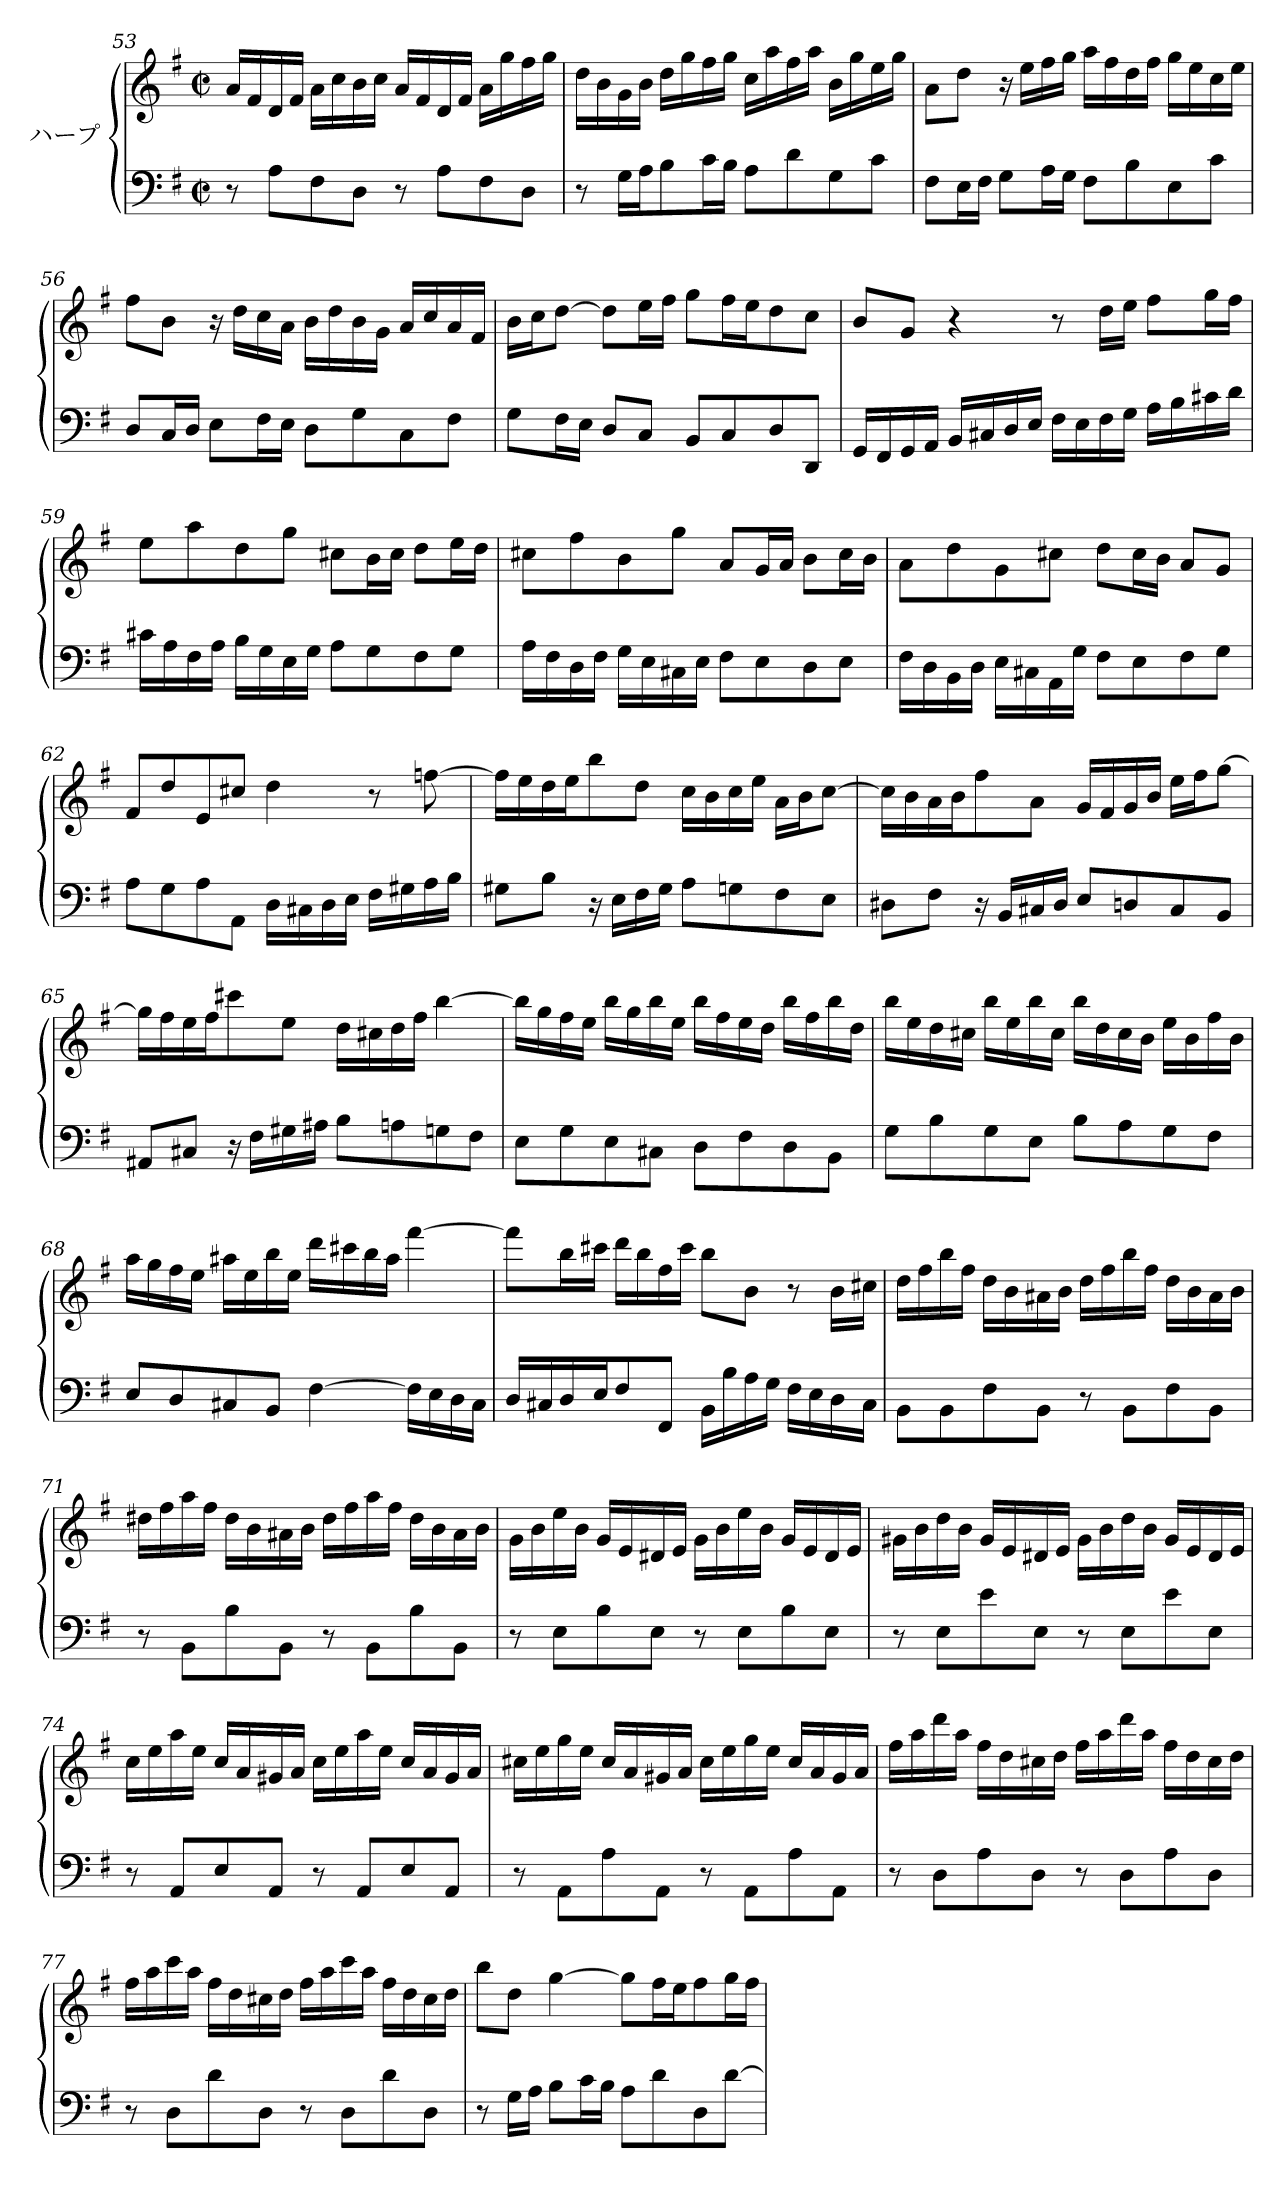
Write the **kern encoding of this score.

**kern	**kern
*part1	*part1
*staff2	*staff1
*I"ハープ	*
*clefF4	*clefG2
*k[f#]	*k[f#]
*M2/2	*M2/2
*met(c|)	*met(c|)
=53	=53
8r	16a/LL
.	16f#/
8A\L	16d/
.	16f#/JJ
8F#\	16a\LL
.	16cc\
8D\J	16b\
.	16cc\JJ
8r	16a/LL
.	16f#/
8A\L	16d/
.	16f#/JJ
8F#\	16a\LL
.	16gg\
8D\J	16ff#\
.	16gg\JJ
!!LO:LB:g=z
=54	=54
8r	16dd\LL
.	16b\
16G\LL	16g\
16A\J	16b\JJ
8B\	16dd\LL
.	16gg\
16c\L	16ff#\
16B\JJ	16gg\JJ
8A\L	16cc\LL
.	16aa\
8d\	16ff#\
.	16aa\JJ
8G\	16b\LL
.	16gg\
8c\J	16ee\
.	16gg\JJ
=55	=55
8F#\L	8a\L
16E\L	8dd\J
16F#\JJ	.
8G\L	16r
.	16ee\LL
16A\L	16ff#\
16G\JJ	16gg\JJ
8F#\L	16aa\LL
.	16ff#\
8B\	16dd\
.	16ff#\JJ
8E\	16gg\LL
.	16ee\
8c\J	16cc\
.	16ee\JJ
=56	=56
8D/L	8ff#\L
16C/L	8b\J
16D/JJ	.
8E\L	16r
.	16dd\LL
16F#\L	16cc\
16E\JJ	16a\JJ
8D\L	16b\LL
.	16dd\
8G\	16b\
.	16g\JJ
8C\	16a/LL
.	16cc/
8F#\J	16a/
.	16f#/JJ
!!LO:LB:g=z
=57	=57
8G\L	16b\LL
.	16cc\J
16F#\L	[8dd\J
16E\JJ	.
8D/L	8dd\L]
8C/J	16ee\L
.	16ff#\JJ
8BB/L	8gg\L
8C/	16ff#\L
.	16ee\J
8D/	8dd\
8DD/J	8cc\J
=58	=58
16GG/LL	8b/L
16FF#/	.
16GG/	8g/J
16AA/JJ	.
16BB/LL	4r
16C#X/	.
16D/	.
16E/JJ	.
16F#\LL	8r
16E\	.
16F#\	16dd\LL
16G\JJ	16ee\JJ
16A\LL	8ff#\L
16B\	.
16c#X\	16gg\L
16d\JJ	16ff#\JJ
=59	=59
16c#X\LL	8ee\L
16A\	.
16F#\	8aa\
16A\JJ	.
16B\LL	8dd\
16G\	.
16E\	8gg\J
16G\JJ	.
8A\L	8cc#X\L
8G\	16b\L
.	16cc#\JJ
8F#\	8dd\L
8G\J	16ee\L
.	16dd\JJ
!!LO:LB:g=z
=60	=60
16A\LL	8cc#X\L
16F#\	.
16D\	8ff#\
16F#\JJ	.
16G\LL	8b\
16E\	.
16C#X\	8gg\J
16E\JJ	.
8F#\L	8a/L
8E\	16g/L
.	16a/JJ
8D\	8b\L
8E\J	16cc#\L
.	16b\JJ
=61	=61
16F#\LL	8a\L
16D\	.
16BB\	8dd\
16D\JJ	.
16E\LL	8g\
16C#X\	.
16AA\	8cc#X\J
16G\JJ	.
8F#\L	8dd\L
8E\	16cc#\L
.	16b\JJ
8F#\	8a/L
8G\J	8g/J
=62	=62
8A\L	8f#/L
8G\	8dd/
8A\	8e/
8AA\J	8cc#X/J
16D\LL	4dd\
16C#X\	.
16D\	.
16E\JJ	.
16F#\LL	8r
16G#X\	.
16A\	[8ffn\
16B\JJ	.
!!LO:PB:g=z
=63	=63
8G#X\L	16ff\LL]
.	16ee\
8B\J	16dd\
.	16ee\J
16r	8bb\
16E\LL	.
16F#\	8dd\J
16G#\JJ	.
8A\L	16cc\LL
.	16b\
8Gn\	16cc\
.	16ee\JJ
8F#\	16a\LL
.	16b\J
8E\J	[8cc\J
=64	=64
8D#X\L	16cc\LL]
.	16b\
8F#\J	16a\
.	16b\J
16r	8ff#\
16BB/LL	.
16C#X/	8a\J
16D#/JJ	.
8E/L	16g/LL
.	16f#/
8Dn/	16g/
.	16b/JJ
8C#/	16ee\LL
.	16ff#\J
8BB/J	[8gg\J
!!LO:LB:g=z
=65	=65
8AA#X/L	16gg\LL]
.	16ff#\
8C#X/J	16ee\
.	16ff#\J
16r	8ccc#X\
16F#\LL	.
16G#X\	8ee\J
16A#X\JJ	.
8B\L	16dd\LL
.	16cc#X\
8An\	16dd\
.	16ff#\JJ
8Gn\	[4bb\
8F#\J	.
=66	=66
8E\L	16bb\LL]
.	16gg\
8G\	16ff#\
.	16ee\JJ
8E\	16bb\LL
.	16gg\
8C#X\J	16bb\
.	16ee\JJ
8D\L	16bb\LL
.	16ff#\
8F#\	16ee\
.	16dd\JJ
8D\	16bb\LL
.	16ff#\
8BB\J	16bb\
.	16dd\JJ
!!LO:LB:g=z
=67	=67
8G\L	16bb\LL
.	16ee\
8B\	16dd\
.	16cc#X\JJ
8G\	16bb\LL
.	16ee\
8E\J	16bb\
.	16cc#\JJ
8B\L	16bb\LL
.	16dd\
8A\	16cc#\
.	16b\JJ
8G\	16ee\LL
.	16b\
8F#\J	16ff#\
.	16b\JJ
=68	=68
8E/L	16aa\LL
.	16gg\
8D/	16ff#\
.	16ee\JJ
8C#X/	16aa#X\LL
.	16ee\
8BB/J	16bb\
.	16ee\JJ
[4F#\	16ddd\LL
.	16ccc#X\
.	16bb\
.	16aa#\JJ
16F#\LL]	[4fff#\
16E\	.
16D\	.
16C#\JJ	.
!!LO:LB:g=z
=69	=69
16D/LL	8fff#\L]
16C#X/	.
16D/	16bb\L
16E/J	16ccc#X\JJ
8F#/	16ddd\LL
.	16bb\
8FF#/J	16ff#\
.	16ccc#\JJ
16BB\LL	8bb\L
16B\	.
16A\	8b\J
16G\JJ	.
16F#\LL	8r
16E\	.
16D\	16b\LL
16C#\JJ	16cc#X\JJ
=70	=70
8BB\L	16dd\LL
.	16ff#\
8BB\	16bb\
.	16ff#\JJ
8F#\	16dd\LL
.	16b\
8BB\J	16a#X\
.	16b\JJ
8r	16dd\LL
.	16ff#\
8BB\L	16bb\
.	16ff#\JJ
8F#\	16dd\LL
.	16b\
8BB\J	16a#\
.	16b\JJ
!!LO:LB:g=z
=71	=71
8r	16dd#X\LL
.	16ff#\
8BB\L	16aa\
.	16ff#\JJ
8B\	16dd#\LL
.	16b\
8BB\J	16a#X\
.	16b\JJ
8r	16dd#\LL
.	16ff#\
8BB\L	16aa\
.	16ff#\JJ
8B\	16dd#\LL
.	16b\
8BB\J	16a#\
.	16b\JJ
=72	=72
8r	16g\LL
.	16b\
8E\L	16ee\
.	16b\JJ
8B\	16g/LL
.	16e/
8E\J	16d#X/
.	16e/JJ
8r	16g\LL
.	16b\
8E\L	16ee\
.	16b\JJ
8B\	16g/LL
.	16e/
8E\J	16d#/
.	16e/JJ
!!LO:LB:g=z
=73	=73
8r	16g#X\LL
.	16b\
8E\L	16dd\
.	16b\JJ
8e\	16g#/LL
.	16e/
8E\J	16d#X/
.	16e/JJ
8r	16g#\LL
.	16b\
8E\L	16dd\
.	16b\JJ
8e\	16g#/LL
.	16e/
8E\J	16d#/
.	16e/JJ
=74	=74
8r	16cc\LL
.	16ee\
8AA/L	16aa\
.	16ee\JJ
8E/	16cc/LL
.	16a/
8AA/J	16g#X/
.	16a/JJ
8r	16cc\LL
.	16ee\
8AA/L	16aa\
.	16ee\JJ
8E/	16cc/LL
.	16a/
8AA/J	16g#/
.	16a/JJ
!!LO:PB:g=z
=75	=75
8r	16cc#X\LL
.	16ee\
8AA\L	16gg\
.	16ee\JJ
8A\	16cc#/LL
.	16a/
8AA\J	16g#X/
.	16a/JJ
8r	16cc#\LL
.	16ee\
8AA\L	16gg\
.	16ee\JJ
8A\	16cc#/LL
.	16a/
8AA\J	16g#/
.	16a/JJ
=76	=76
8r	16ff#\LL
.	16aa\
8D\L	16ddd\
.	16aa\JJ
8A\	16ff#\LL
.	16dd\
8D\J	16cc#X\
.	16dd\JJ
8r	16ff#\LL
.	16aa\
8D\L	16ddd\
.	16aa\JJ
8A\	16ff#\LL
.	16dd\
8D\J	16cc#\
.	16dd\JJ
!!LO:LB:g=z
=77	=77
8r	16ff#\LL
.	16aa\
8D\L	16ccc\
.	16aa\JJ
8d\	16ff#\LL
.	16dd\
8D\J	16cc#X\
.	16dd\JJ
8r	16ff#\LL
.	16aa\
8D\L	16ccc\
.	16aa\JJ
8d\	16ff#\LL
.	16dd\
8D\J	16cc#\
.	16dd\JJ
=78	=78
8r	8bb\L
16G\LL	8dd\J
16A\JJ	.
8B\L	[4gg\
16c\L	.
16B\JJ	.
8A\L	8gg\L]
8d\	16ff#\L
.	16ee\J
8D\	8ff#\
[8d\J	16gg\L
.	16ff#\JJ
=	=
*-	*-
